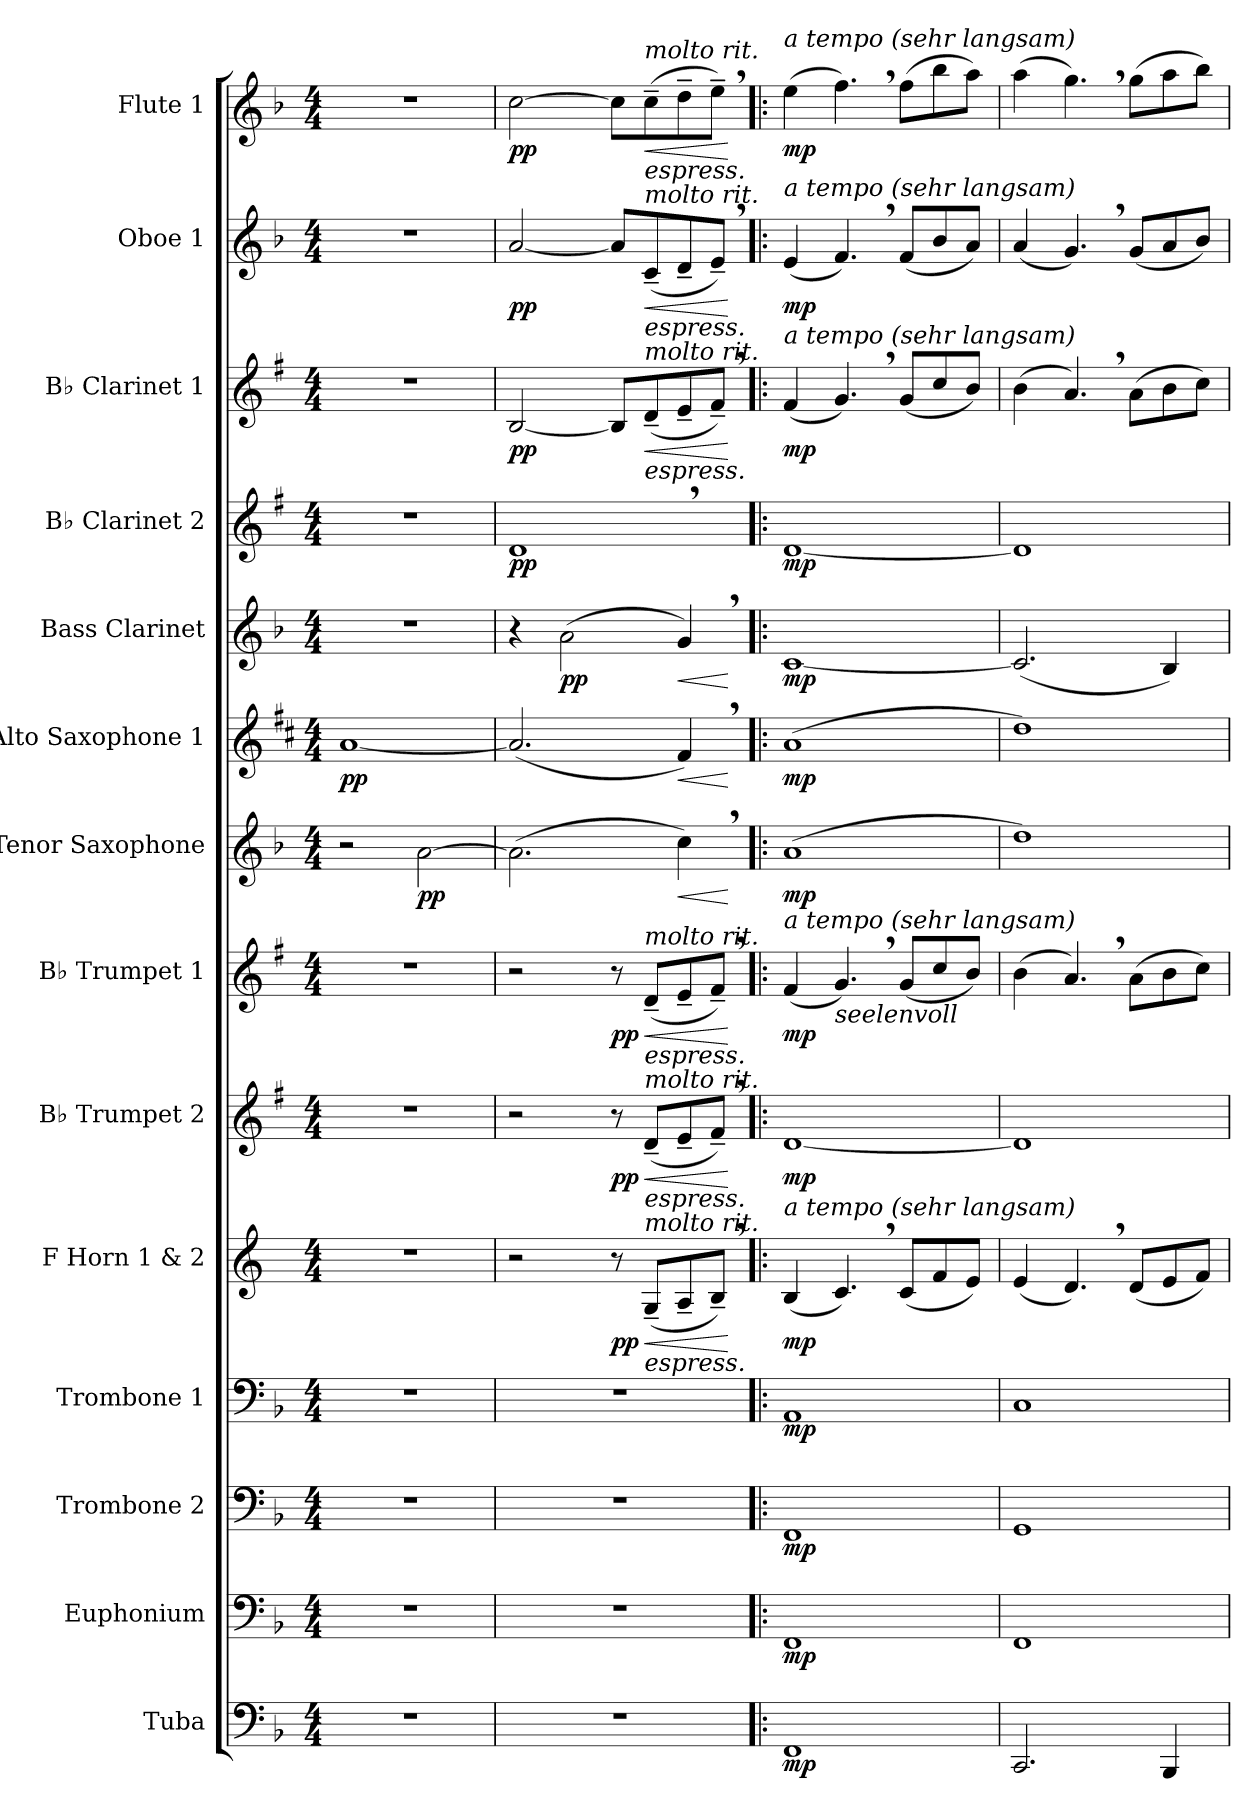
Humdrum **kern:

**kern	**dynam	**kern	**dynam	**kern	**dynam	**kern	**dynam	**kern	**dynam	**kern	**dynam	**kern	**dynam	**kern	**dynam	**kern	**dynam	**kern	**dynam	**kern	**dynam	**kern	**dynam	**kern	**dynam	**kern	**dynam
*part14	*part14	*part13	*part13	*part12	*part12	*part11	*part11	*part10	*part10	*part9	*part9	*part8	*part8	*part7	*part7	*part6	*part6	*part5	*part5	*part4	*part4	*part3	*part3	*part2	*part2	*part1	*part1
*staff14	*staff14	*staff13	*staff13	*staff12	*staff12	*staff11	*staff11	*staff10	*staff10	*staff9	*staff9	*staff8	*staff8	*staff7	*staff7	*staff6	*staff6	*staff5	*staff5	*staff4	*staff4	*staff3	*staff3	*staff2	*staff2	*staff1	*staff1
*I"Tuba	*	*I"Euphonium	*	*I"Trombone 2	*	*I"Trombone 1	*	*I"F Horn 1 &amp; 2	*	*I"B♭ Trumpet 2	*	*I"B♭ Trumpet 1	*	*I"Tenor Saxophone	*	*I"Alto Saxophone 1	*	*I"Bass Clarinet	*	*I"B♭ Clarinet 2	*	*I"B♭ Clarinet 1	*	*I"Oboe 1	*	*I"Flute 1	*
*I'Tba.	*	*I'Euph.	*	*I'Tbn. 2	*	*I'Tbn. 1	*	*I'F Hn. 1 2	*	*I'B♭ Tpt. 2	*	*I'B♭ Tpt. 1	*	*I'T. Sax.	*	*I'A. Sax. 1	*	*I'B. Cl.	*	*I'B♭ Cl. 2	*	*I'B♭ Cl. 1	*	*I'Ob. 1	*	*I'Fl. 1	*
*clefF4	*	*clefF4	*	*clefF4	*	*clefF4	*	*clefG2	*	*clefG2	*	*clefG2	*	*clefG2	*	*clefG2	*	*clefG2	*	*clefG2	*	*clefG2	*	*clefG2	*	*clefG2	*
*	*	*	*	*	*	*	*	*ITrd4c7	*	*ITrd1c2	*	*ITrd1c2	*	*ITrd8c14	*	*ITrd5c9	*	*ITrd8c14	*	*ITrd1c2	*	*ITrd1c2	*	*	*	*	*
*k[b-]	*	*k[b-]	*	*k[b-]	*	*k[b-]	*	*k[b-]	*	*k[b-]	*	*k[b-]	*	*k[b-]	*	*k[b-]	*	*k[b-]	*	*k[b-]	*	*k[b-]	*	*k[b-]	*	*k[b-]	*
*M4/4	*	*M4/4	*	*M4/4	*	*M4/4	*	*M4/4	*	*M4/4	*	*M4/4	*	*M4/4	*	*M4/4	*	*M4/4	*	*M4/4	*	*M4/4	*	*M4/4	*	*M4/4	*
*MM50	*	*MM50	*	*MM50	*	*MM50	*	*MM50	*	*MM50	*	*MM50	*	*MM50	*	*MM50	*	*MM50	*	*MM50	*	*MM50	*	*MM50	*	*MM50	*
=1	=1	=1	=1	=1	=1	=1	=1	=1	=1	=1	=1	=1	=1	=1	=1	=1	=1	=1	=1	=1	=1	=1	=1	=1	=1	=1	=1
!	!	!	!	!	!	!	!	!	!	!	!	!	!	!	!	!	!LO:DY:b	!	!	!	!	!	!	!	!	!	!
1r	.	1r	.	1r	.	1r	.	1r	.	1r	.	1r	.	2r	.	[1c	pp	1r	.	1r	.	1r	.	1r	.	1r	.
!	!	!	!	!	!	!	!	!	!	!	!	!	!	!	!LO:DY:b	!	!	!	!	!	!	!	!	!	!	!	!
.	.	.	.	.	.	.	.	.	.	.	.	.	.	[2A\	pp	.	.	.	.	.	.	.	.	.	.	.	.
=2	=2	=2	=2	=2	=2	=2	=2	=2	=2	=2	=2	=2	=2	=2	=2	=2	=2	=2	=2	=2	=2	=2	=2	=2	=2	=2	=2
!	!	!	!	!	!	!	!	!	!	!	!	!	!	!	!	!	!	!	!	!	!LO:DY:b	!	!LO:DY:b	!	!LO:DY:b	!	!LO:DY:b
1r	.	1r	.	1r	.	1r	.	2r	.	2r	.	2r	.	(>2.A\]	.	(<2.c/]	.	4r	.	1c,	pp	[2A/	pp	[2a/	pp	[2cc\	pp
!	!	!	!	!	!	!	!	!	!	!	!	!	!	!	!	!	!	!	!LO:DY:b	!	!	!	!	!	!	!	!
.	.	.	.	.	.	.	.	.	.	.	.	.	.	.	.	.	.	(>2A\	pp	.	.	.	.	.	.	.	.
!	!	!	!	!	!	!	!	!	!LO:DY:b	!	!LO:DY:b	!	!LO:DY:b	!	!	!	!	!	!	!	!	!	!	!	!	!	!
.	.	.	.	.	.	.	.	8r	pp	8r	pp	8r	pp	.	.	.	.	.	.	.	.	8A/L]	.	8a/L]	.	8cc\L]	.
!	!	!	!	!	!	!	!	!	!	!	!	!	!	!	!	!	!	!	!	!	!	!	!	!	!	!LO:TX:a:i:t=molto rit.	!
!	!	!	!	!	!	!	!	!	!	!	!	!	!	!	!	!	!	!	!	!	!	!	!	!	!	!LO:TX:b:i:t=espress.	!
!	!	!	!	!	!	!	!	!	!	!	!	!	!	!	!	!	!	!	!	!	!	!	!	!LO:TX:a:i:t=molto rit.	!	!	!
!	!	!	!	!	!	!	!	!	!	!	!	!	!	!	!	!	!	!	!	!	!	!	!	!LO:TX:b:i:t=espress.	!	!	!
!	!	!	!	!	!	!	!	!	!	!	!	!	!	!	!	!	!	!	!	!	!	!LO:TX:a:i:t=molto rit.	!	!	!	!	!
!	!	!	!	!	!	!	!	!	!	!	!	!	!	!	!	!	!	!	!	!	!	!LO:TX:b:i:t=espress.	!	!	!	!	!
!	!	!	!	!	!	!	!	!	!	!	!	!LO:TX:a:i:t=molto rit.	!	!	!	!	!	!	!	!	!	!	!	!	!	!	!
!	!	!	!	!	!	!	!	!	!	!	!	!LO:TX:b:i:t=espress.	!	!	!	!	!	!	!	!	!	!	!	!	!	!	!
!	!	!	!	!	!	!	!	!	!	!LO:TX:a:i:t=molto rit.	!	!	!	!	!	!	!	!	!	!	!	!	!	!	!	!	!
!	!	!	!	!	!	!	!	!	!	!LO:TX:b:i:t=espress.	!	!	!	!	!	!	!	!	!	!	!	!	!	!	!	!	!
!	!	!	!	!	!	!	!	!LO:TX:a:i:t=molto rit.	!	!	!	!	!	!	!	!	!	!	!	!	!	!	!	!	!	!	!
!	!	!	!	!	!	!	!	!LO:TX:b:i:t=espress.	!	!	!	!	!	!	!	!	!	!	!	!	!	!	!	!	!	!	!
!	!	!	!	!	!	!	!	!	!LO:HP:b	!	!LO:HP:b	!	!LO:HP:b	!	!	!	!	!	!	!	!	!	!LO:HP:b	!	!LO:HP:b	!	!LO:HP:b
.	.	.	.	.	.	.	.	(<8C~/L	<	(<8c~/L	<	(<8c~/L	<	.	.	.	.	.	.	.	.	(<8c~/	<	(<8c~/	<	(>8cc~\	<
!	!	!	!	!	!	!	!	!	!	!	!	!	!	!	!LO:HP:b	!	!LO:HP:b	!	!LO:HP:b	!	!	!	!	!	!	!	!
.	.	.	.	.	.	.	.	8D~/	.	8d~/	.	8d~/	.	4c,\)	<	4A,/)	<	4G,/)	<	.	.	8d~/	.	8d~/	.	8dd~\	.
.	.	.	.	.	.	.	.	8E~,/J)	.	8e~,/J)	.	8e~,/J)	.	.	.	.	.	.	.	.	.	8e~,/J)	.	8e~,/J)	.	8ee~,\J)	.
.	.	.	.	.	.	.	.	.	[	.	[	.	[	.	[	.	[	.	[	.	.	.	[	.	[	.	[
=3!|:	=3!|:	=3!|:	=3!|:	=3!|:	=3!|:	=3!|:	=3!|:	=3!|:	=3!|:	=3!|:	=3!|:	=3!|:	=3!|:	=3!|:	=3!|:	=3!|:	=3!|:	=3!|:	=3!|:	=3!|:	=3!|:	=3!|:	=3!|:	=3!|:	=3!|:	=3!|:	=3!|:
!	!	!	!	!	!	!	!	!	!	!	!	!	!	!	!	!	!	!	!	!	!	!	!	!	!	!LO:TX:a:i:t=a tempo (sehr langsam)	!
!	!	!	!	!	!	!	!	!	!	!	!	!	!	!	!	!	!	!	!	!	!	!	!	!LO:TX:a:i:t=a tempo (sehr langsam)	!	!	!
!	!	!	!	!	!	!	!	!	!	!	!	!	!	!	!	!	!	!	!	!	!	!LO:TX:a:i:t=a tempo (sehr langsam)	!	!	!	!	!
!	!	!	!	!	!	!	!	!	!	!	!	!LO:TX:a:i:t=a tempo (sehr langsam)	!	!	!	!	!	!	!	!	!	!	!	!	!	!	!
!	!	!	!	!	!	!	!	!LO:TX:a:i:t=a tempo (sehr langsam)	!	!	!	!	!	!	!	!	!	!	!	!	!	!	!	!	!	!	!
!	!LO:DY:b	!	!LO:DY:b	!	!LO:DY:b	!	!LO:DY:b	!	!LO:DY:b	!	!LO:DY:b	!	!LO:DY:b	!	!LO:DY:b	!	!LO:DY:b	!	!LO:DY:b	!	!LO:DY:b	!	!LO:DY:b	!	!LO:DY:b	!	!LO:DY:b
1FF	mp	1FF	mp	1FF	mp	1AA	mp	(<4E/	mp	[1c	mp	(<4e/	mp	(>1A	mp	(<1c	mp	[1C	mp	[1c	mp	(<4e/	mp	(<4e/	mp	(>4ee\	mp
!	!	!	!	!	!	!	!	!	!	!	!	!LO:TX:b:i:t=seelenvoll	!	!	!	!	!	!	!	!	!	!	!	!	!	!	!
.	.	.	.	.	.	.	.	4.F,/)	.	.	.	4.f,/)	.	.	.	.	.	.	.	.	.	4.f,/)	.	4.f,/)	.	4.ff,\)	.
.	.	.	.	.	.	.	.	(<8F/L	.	.	.	(<8f/L	.	.	.	.	.	.	.	.	.	(<8f/L	.	(<8f/L	.	(>8ff\L	.
.	.	.	.	.	.	.	.	8B-/	.	.	.	8b-/	.	.	.	.	.	.	.	.	.	8b-/	.	8b-/	.	8bb-\	.
.	.	.	.	.	.	.	.	8A/J)	.	.	.	8a/J)	.	.	.	.	.	.	.	.	.	8a/J)	.	8a/J)	.	8aa\J)	.
=4	=4	=4	=4	=4	=4	=4	=4	=4	=4	=4	=4	=4	=4	=4	=4	=4	=4	=4	=4	=4	=4	=4	=4	=4	=4	=4	=4
2.CC/	.	1FF	.	1GG	.	1C	.	(<4A/	.	1c]	.	(>4a\	.	1d)	.	1f)	.	(<2.C/]	.	1c]	.	(>4a\	.	(<4a/	.	(>4aa\	.
.	.	.	.	.	.	.	.	4.G,/)	.	.	.	4.g,/)	.	.	.	.	.	.	.	.	.	4.g,/)	.	4.g,/)	.	4.gg,\)	.
.	.	.	.	.	.	.	.	(<8G/L	.	.	.	(>8g\L	.	.	.	.	.	.	.	.	.	(>8g\L	.	(<8g/L	.	(>8gg\L	.
4BBB-/	.	.	.	.	.	.	.	8A/	.	.	.	8a\	.	.	.	.	.	4BB-/)	.	.	.	8a\	.	8a/	.	8aa\	.
.	.	.	.	.	.	.	.	8B-/J)	.	.	.	8b-\J)	.	.	.	.	.	.	.	.	.	8b-\J)	.	8b-/J)	.	8bb-\J)	.
=	=	=	=	=	=	=	=	=	=	=	=	=	=	=	=	=	=	=	=	=	=	=	=	=	=	=	=
*-	*-	*-	*-	*-	*-	*-	*-	*-	*-	*-	*-	*-	*-	*-	*-	*-	*-	*-	*-	*-	*-	*-	*-	*-	*-	*-	*-
